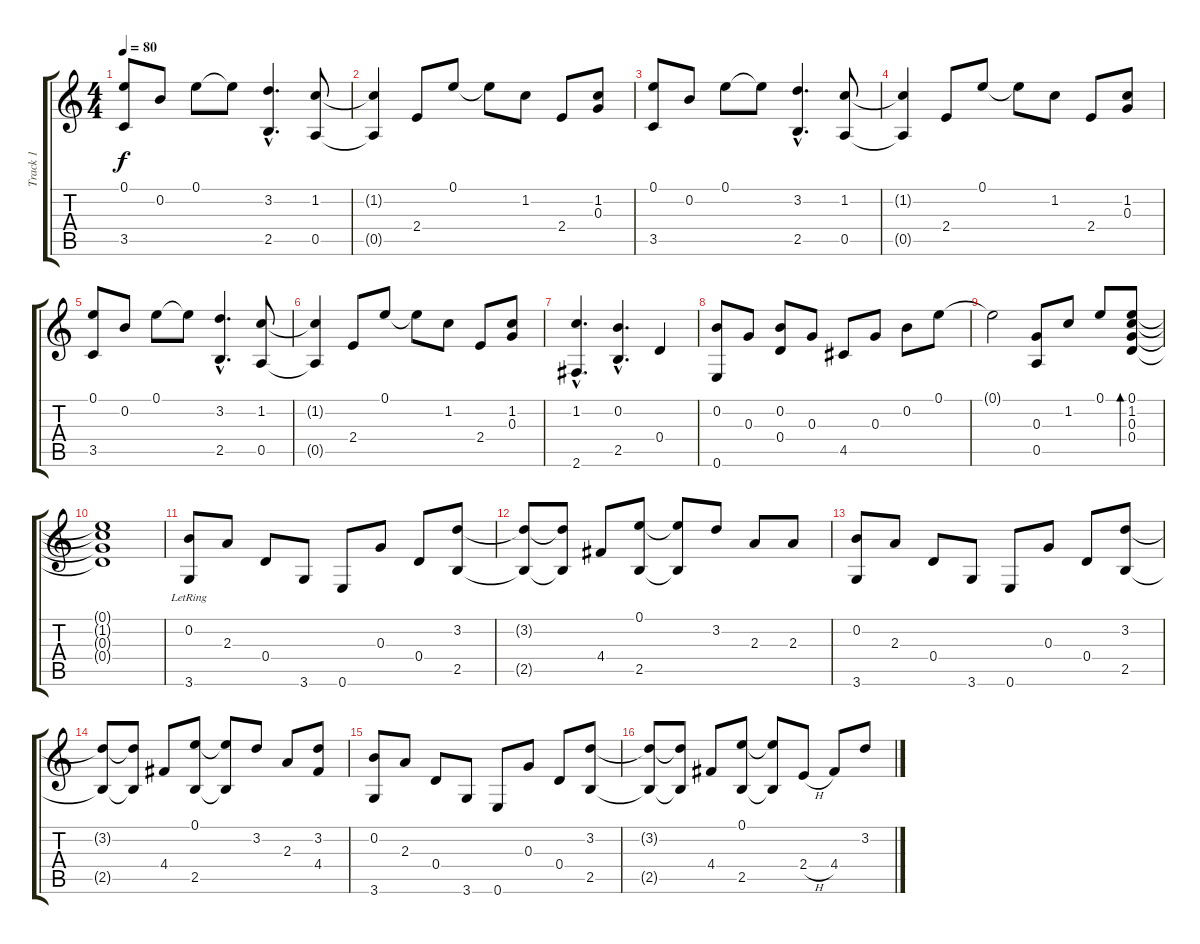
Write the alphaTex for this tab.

\track ("Track 1" "Track 1") {instrument acousticguitarsteel}
\staff {score tabs}
\tuning (E4 B3 G3 D3 A2 E2) {hide}
\ts (4 4)
\tempo 80
\clef g2
\ks c
(0.1 3.5).8{dy f} 0.2.8 0.1.8 0.1{t}.8 (3.2{hac} 2.5{hac}).4{d} (1.2 0.5).8 |
(1.2{t} 0.5{t}).4 2.4.8 0.1.8 0.1{t}.8 1.2.8 2.4.8 (1.2 0.3).8 |
(0.1 3.5).8 0.2.8 0.1.8 0.1{t}.8 (3.2{hac} 2.5{hac}).4{d} (1.2 0.5).8 |
(1.2{t} 0.5{t}).4 2.4.8 0.1.8 0.1{t}.8 1.2.8 2.4.8 (1.2 0.3).8 |
(0.1 3.5).8 0.2.8 0.1.8 0.1{t}.8 (3.2{hac} 2.5{hac}).4{d} (1.2 0.5).8 |
(1.2{t} 0.5{t}).4 2.4.8 0.1.8 0.1{t}.8 1.2.8 2.4.8 (1.2 0.3).8 |
(1.2{hac} 2.6{hac}).4{d} (0.2{hac} 2.5{hac}).4{d} 0.4.4 |
(0.2 0.6).8 0.3.8 (0.2 0.4).8 0.3.8 4.5.8 0.3.8 0.2.8 0.1.8 |
0.1{t}.2 (0.3 0.5).8 1.2.8 0.1.8 (0.1 1.2 0.3 0.4).8{bd 480} |
(0.1{t} 1.2{t} 0.3{t} 0.4{t}).1 |
(0.2{lr} 3.6{lr}).8 2.3.8 0.4.8 3.6.8 0.6.8 0.3.8 0.4.8 (3.2 2.5).8 |
(3.2{t} 2.5{t}).8 (3.2{t} 2.5{t}).8 4.4.8 (0.1 2.5).8 (0.1{t} 2.5{t}).8 3.2.8 2.3.8 2.3.8 |
(0.2 3.6).8 2.3.8 0.4.8 3.6.8 0.6.8 0.3.8 0.4.8 (3.2 2.5).8 |
(3.2{t} 2.5{t}).8 (3.2{t} 2.5{t}).8 4.4.8 (0.1 2.5).8 (0.1{t} 2.5{t}).8 3.2.8 2.3.8 (3.2 4.4).8 |
(0.2 3.6).8 2.3.8 0.4.8 3.6.8 0.6.8 0.3.8 0.4.8 (3.2 2.5).8 |
(3.2{t} 2.5{t}).8 (3.2{t} 2.5{t}).8 4.4.8 (0.1 2.5).8 (0.1{t} 2.5{t}).8 2.4{h}.8 4.4.8 3.2.8
